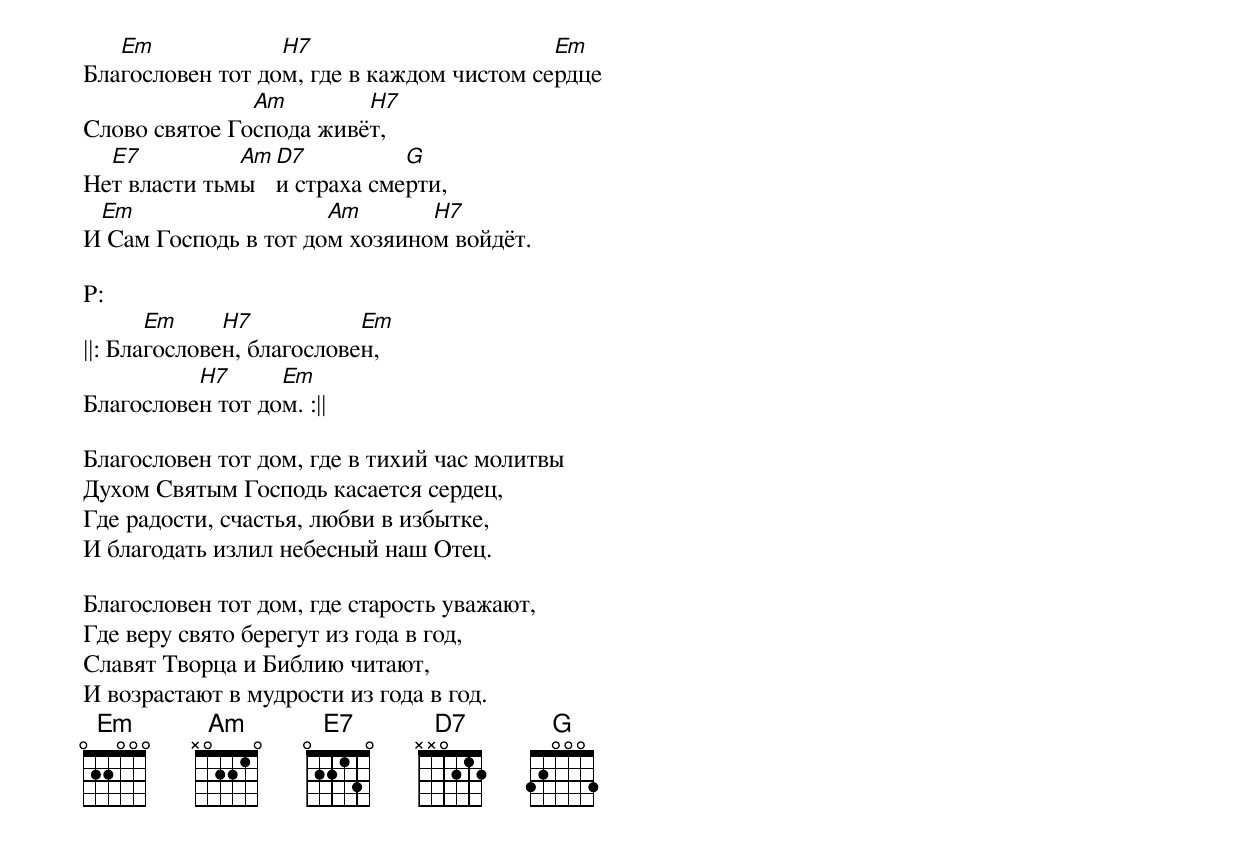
Бла[Em]гословен тот до[H7]м, где в каждом чистом се[Em]рдце
Слово святое Го[Am]спода живё[H7]т,
Не[E7]т власти тьм[Am]ы [D7]и страха сме[G]рти,
И[Em] Сам Господь в тот до[Am]м хозяино[H7]м войдёт.

P:
||: Бла[Em]гослове[H7]н, благослове[Em]н,
Благослове[H7]н тот до[Em]м. :||

Благословен тот дом, где в тихий час молитвы
Духом Святым Господь касается сердец,
Где радости, счастья, любви в избытке,
И благодать излил небесный наш Отец.

Благословен тот дом, где старость уважают,
Где веру свято берегут из года в год,
Славят Творца и Библию читают,
И возрастают в мудрости из года в год.
